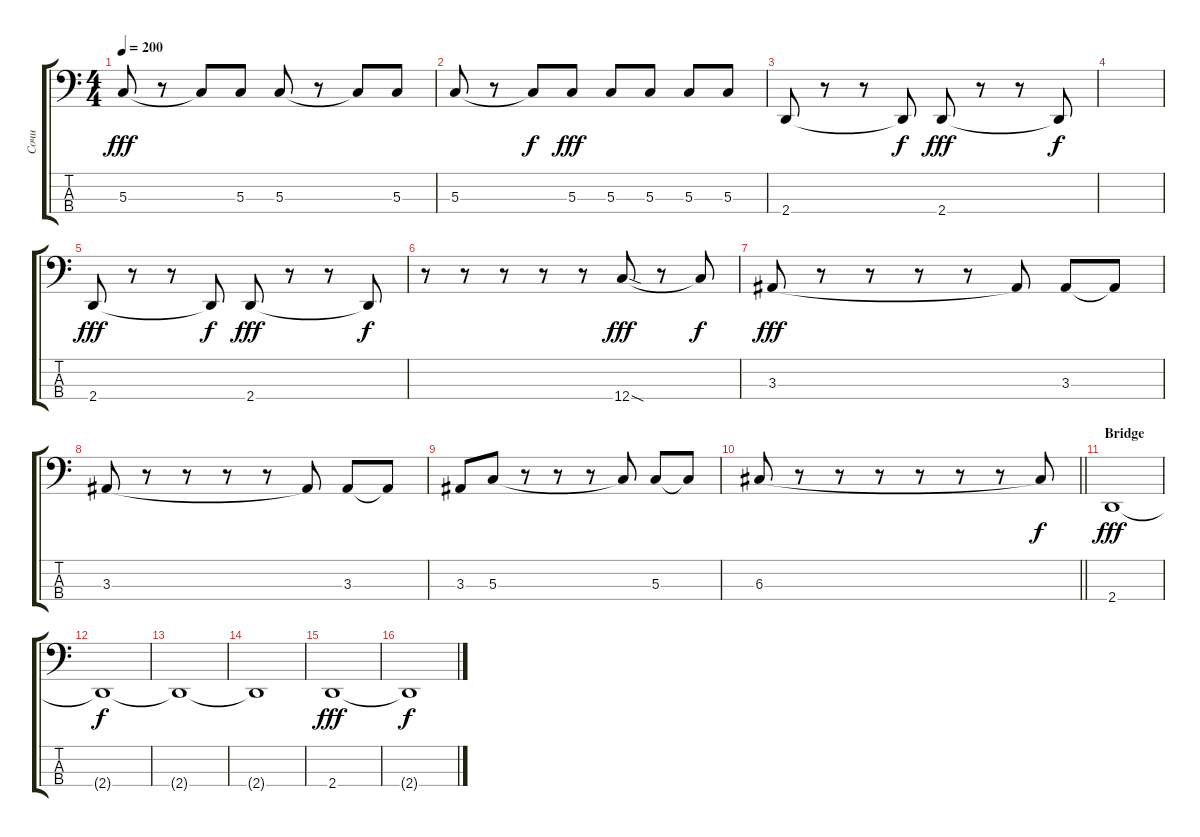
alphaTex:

\track ("Сочи" "Сочи") {instrument electricbasspick}
\staff {score tabs}
\tuning (F2 C2 G1 C1) {hide}
\ts (4 4)
\tempo 200
\clef f4
\ks c
5.3.8{dy fff} r.8 5.3{t}.8 5.3.8 5.3.8 r.8 5.3{t}.8 5.3.8 |
5.3.8 r.8 5.3{t}.8{dy f} 5.3.8{dy fff} 5.3.8 5.3.8 5.3.8 5.3.8 |
2.4.8 r.8 r.8 2.4{t}.8{dy f} 2.4.8{dy fff} r.8 r.8 2.4{t}.8{dy f} |
|
2.4.8{dy fff} r.8 r.8 2.4{t}.8{dy f} 2.4.8{dy fff} r.8 r.8 2.4{t}.8{dy f} |
r.8 r.8 r.8 r.8 r.8 12.4{sod}.8{dy fff} r.8 12.4{t}.8{dy f} |
3.3.8{dy fff} r.8 r.8 r.8 r.8 3.3{t}.8 3.3.8 3.3{t}.8 |
3.3.8 r.8 r.8 r.8 r.8 3.3{t}.8 3.3.8 3.3{t}.8 |
3.3.8 5.3.8 r.8 r.8 r.8 5.3{t}.8 5.3.8 5.3{t}.8 |
\barLineRight lightlight
6.3.8 r.8 r.8 r.8 r.8 r.8 r.8 6.3{t}.8{dy f} |
\section ("" "Bridge")
2.4.1{dy fff} |
2.4{t}.1{dy f} |
2.4{t}.1 |
2.4{t}.1 |
2.4.1{dy fff} |
2.4{t}.1{dy f}
